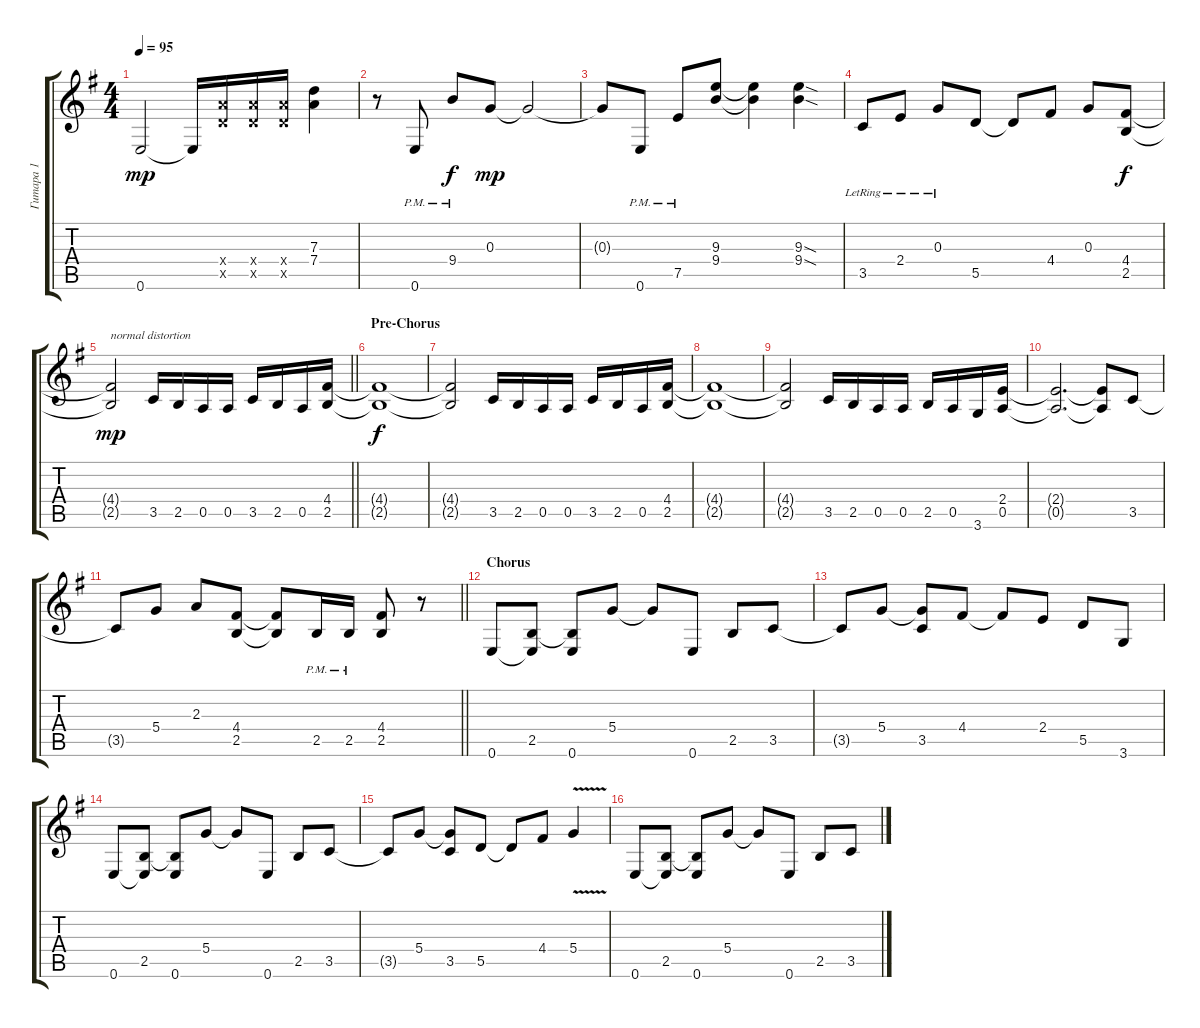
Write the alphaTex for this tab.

\track ("Гитара 1" "Гитара 1") {instrument distortionguitar}
\staff {score tabs}
\tuning (E4 B3 G3 D3 A2 E2) {hide}
\ts (4 4)
\tempo 95
\clef g2
\ks eminor
0.6{t}.2{dy mp} 0.6{t}.16 (7.4{x} 5.5{x}).16 (7.4{x} 5.5{x}).16 (7.4{x} 5.5{x}).16 (7.3 7.4).4 |
r.8 0.6{pm}.8 9.4{pm}.8{dy f} 0.3.8{dy mp} 0.3{t}.2 |
0.3{t}.8 0.6{pm}.8 7.5{pm}.8 (9.3 9.4).8 (9.3{t} 9.4{t}).4 (9.3{sod} 9.4{sod}).4 |
3.5{lr}.8 2.4{lr}.8 0.3{lr}.8 5.5.8 5.5{t}.8 4.4.8 0.3.8 (4.4 2.5).8{dy f} |
\barLineRight lightlight
(4.4{t} 2.5{t}).2{txt "normal distortion" dy mp} 3.5.16 2.5.16 0.5.16 0.5.16 3.5.16 2.5.16 0.5.16 (4.4 2.5).16 |
\section ("" "Pre-Chorus")
(4.4{t} 2.5{t}).1{dy f} |
(4.4{t} 2.5{t}).2 3.5.16 2.5.16 0.5.16 0.5.16 3.5.16 2.5.16 0.5.16 (4.4 2.5).16 |
(4.4{t} 2.5{t}).1 |
(4.4{t} 2.5{t}).2 3.5.16 2.5.16 0.5.16 0.5.16 2.5.16 0.5.16 3.6.16 (2.4 0.5).16 |
(2.4{t} 0.5{t}).2{d} (2.4{t} 0.5{t}).8 3.5.8 |
\barLineRight lightlight
3.5{t}.8 5.4.8 2.3.8 (4.4 2.5).8 (4.4{t} 2.5{t}).8 2.5{pm}.16 2.5{pm}.16 (4.4 2.5).8 r.8 |
\section ("" "Chorus")
0.6.8 (2.5 0.6{t}).8 (2.5{t} 0.6).8 5.4.8 5.4{t}.8 0.6.8 2.5.8 3.5.8 |
3.5{t}.8 5.4.8 (5.4{t} 3.5).8 4.4.8 4.4{t}.8 2.4.8 5.5.8 3.6.8 |
0.6.8 (2.5 0.6{t}).8 (2.5{t} 0.6).8 5.4.8 5.4{t}.8 0.6.8 2.5.8 3.5.8 |
3.5{t}.8 5.4.8 (5.4{t} 3.5).8 5.5.8 5.5{t}.8 4.4.8 5.4{v}.4 |
0.6.8 (2.5 0.6{t}).8 (2.5{t} 0.6).8 5.4.8 5.4{t}.8 0.6.8 2.5.8 3.5.8
